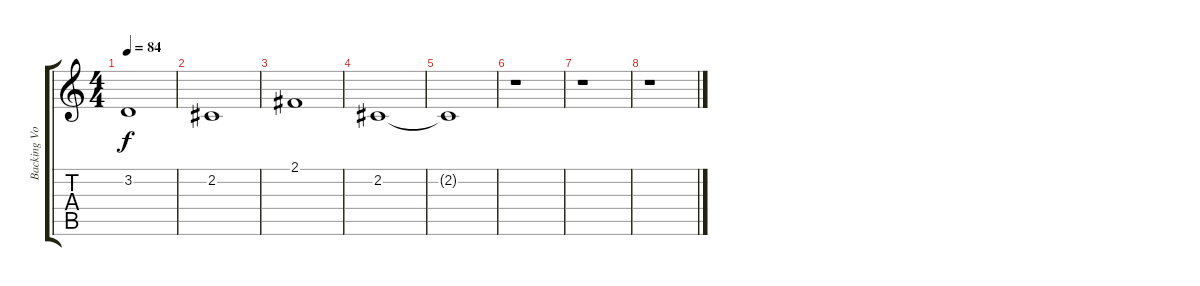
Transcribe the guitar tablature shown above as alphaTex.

\track ("Backing Vocals" "Backing Vo") {instrument stringensemble2}
\staff {score tabs}
\tuning (E4 B3 G3 D3 A2 E2) {hide}
\ts (4 4)
\tempo 84
\clef g2
\ks c
3.2.1{dy f} |
2.2.1 |
2.1.1 |
2.2.1 |
2.2{t}.1 |
r.1 |
r.1 |
r.1
